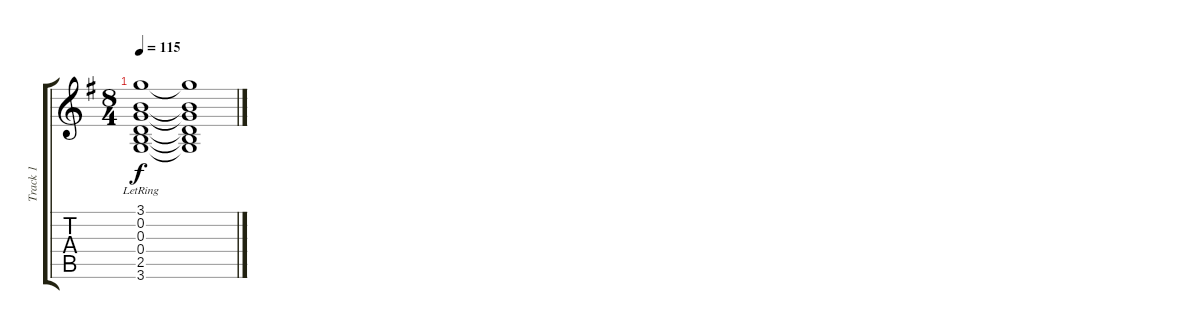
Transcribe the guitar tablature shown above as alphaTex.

\track ("Track 1" "Track 1") {instrument acousticguitarnylon}
\staff {score tabs}
\tuning (E4 B3 G3 D3 A2 E2) {hide}
\ts (8 4)
\tempo 115
\clef g2
\ks g
(3.1{lr} 0.2{lr} 0.3{lr} 0.4{lr} 2.5{lr} 3.6{lr}).1{dy f} (3.1{t} 0.2{t} 0.3{t} 0.4{t} 2.5{t} 3.6{t}).1
